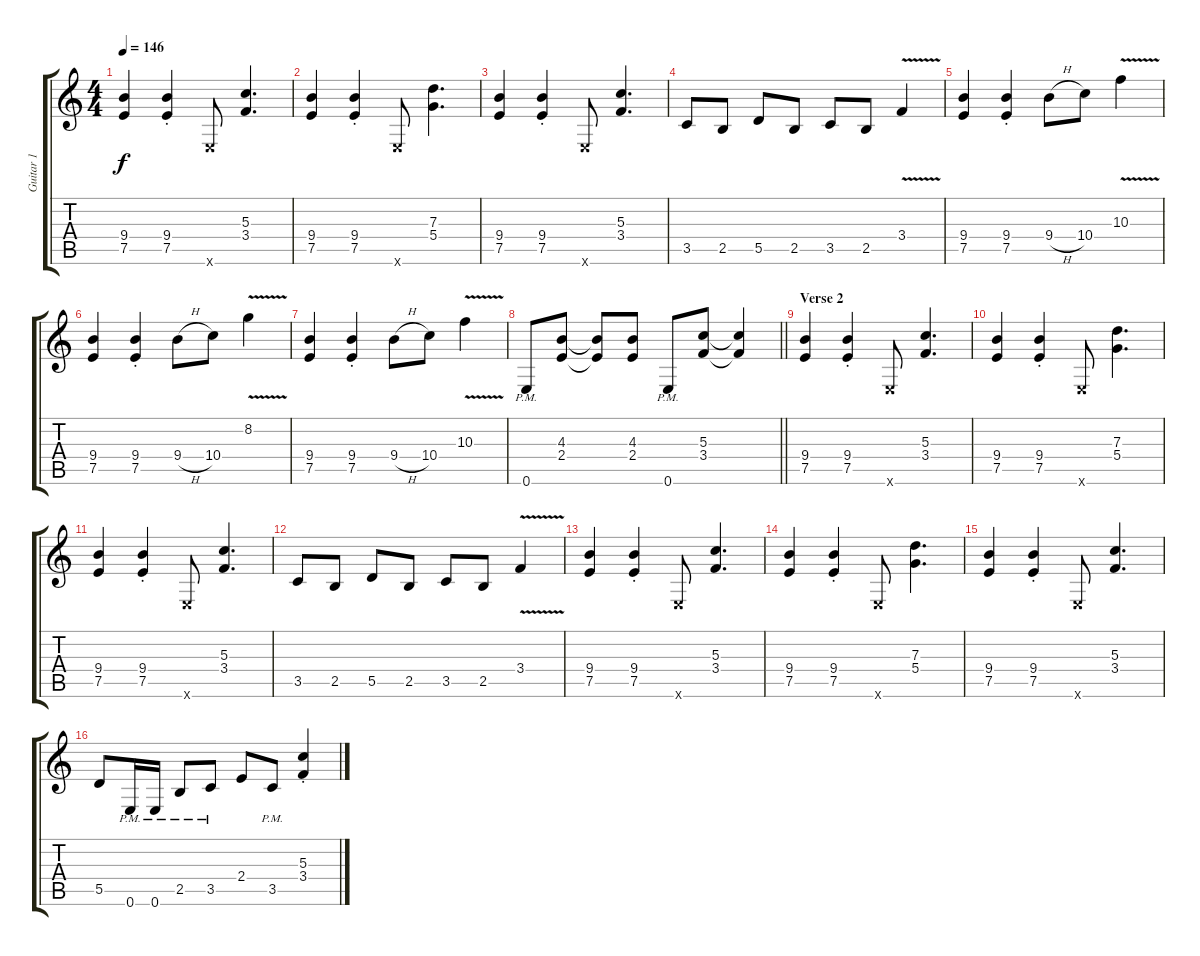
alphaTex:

\track ("Guitar 1" "Guitar 1") {instrument distortionguitar}
\staff {score tabs}
\tuning (E4 B3 G3 D3 A2 E2) {hide}
\ts (4 4)
\tempo 146
\clef g2
\ks c
(9.4 7.5).4{dy f} (9.4{st} 7.5{st}).4 0.6{x}.8 (5.3 3.4).4{d} |
(9.4 7.5).4 (9.4{st} 7.5{st}).4 0.6{x}.8 (7.3 5.4).4{d} |
(9.4 7.5).4 (9.4{st} 7.5{st}).4 0.6{x}.8 (5.3 3.4).4{d} |
3.5.8 2.5.8 5.5.8 2.5.8 3.5.8 2.5.8 3.4{v}.4 |
(9.4 7.5).4 (9.4{st} 7.5{st}).4 9.4{h}.8 10.4.8 10.3{v}.4 |
(9.4 7.5).4 (9.4{st} 7.5{st}).4 9.4{h}.8 10.4.8 8.2{v}.4 |
(9.4 7.5).4 (9.4{st} 7.5{st}).4 9.4{h}.8 10.4.8 10.3{v}.4 |
\barLineRight lightlight
0.6{pm}.8 (4.3 2.4).8 (4.3{t} 2.4{t}).8 (4.3 2.4).8 0.6{pm}.8 (5.3 3.4).8 (5.3{t} 3.4{t}).4 |
\section ("" "Verse 2")
(9.4 7.5).4 (9.4{st} 7.5{st}).4 0.6{x}.8 (5.3 3.4).4{d} |
(9.4 7.5).4 (9.4{st} 7.5{st}).4 0.6{x}.8 (7.3 5.4).4{d} |
(9.4 7.5).4 (9.4{st} 7.5{st}).4 0.6{x}.8 (5.3 3.4).4{d} |
3.5.8 2.5.8 5.5.8 2.5.8 3.5.8 2.5.8 3.4{v}.4 |
(9.4 7.5).4 (9.4{st} 7.5{st}).4 0.6{x}.8 (5.3 3.4).4{d} |
(9.4 7.5).4 (9.4{st} 7.5{st}).4 0.6{x}.8 (7.3 5.4).4{d} |
(9.4 7.5).4 (9.4{st} 7.5{st}).4 0.6{x}.8 (5.3 3.4).4{d} |
5.5.8 0.6{pm}.16 0.6{pm}.16 2.5{pm}.8 3.5{pm}.8 2.4.8 3.5{pm}.8 (5.3{st} 3.4{st}).4
